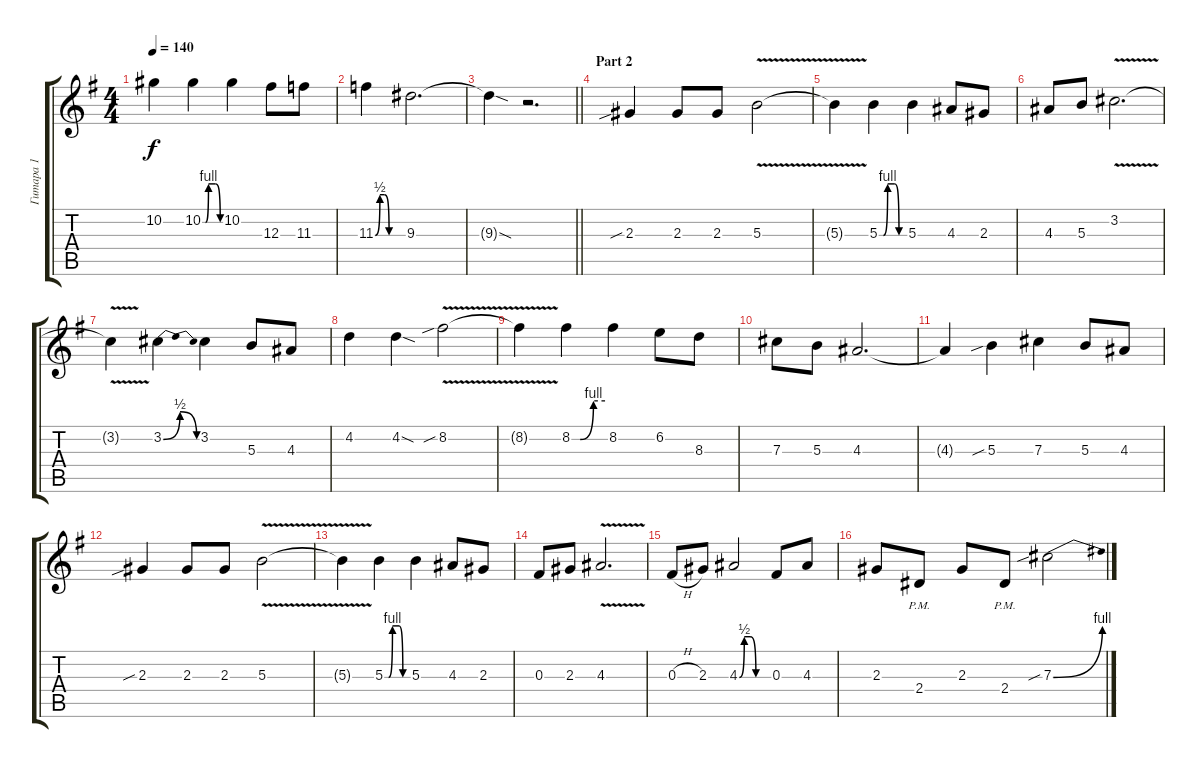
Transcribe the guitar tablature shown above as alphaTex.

\track ("Гитара 1" "Гитара 1") {instrument distortionguitar}
\staff {score tabs}
\tuning (Eb4 Bb3 Gb3 Db3 Ab2 Eb2) {hide}
\ts (4 4)
\tempo 140
\clef g2
\ks eminor
10.2{t}.4{dy f} 10.2{be (custom 0 0 10 0 20 4 44 4 60 0)}.4 10.2.4 12.3.8 11.3.8 |
11.3{be (custom 0 0 10 2 20 2 30 0 60 0)}.4 9.3.2{d} |
\barLineRight lightlight
9.3{sod t}.4 r.2{d} |
\section ("" "Part 2")
2.3{sib}.4 2.3.8 2.3.8 5.3{v}.2 |
5.3{t}.4 5.3{be (custom 0 0 10 0 20 4 37 4 47 0 60 0)}.4 5.3.4 4.3.8 2.3.8 |
4.3.8 5.3.8 3.2{v}.2{d} |
3.2{t}.4 3.2{be (bendrelease 0 0 15 2 41 2 60 0)}.4 3.2.4 5.3.8 4.3.8 |
4.2.4 4.2{sod}.4 8.2{v sib}.2 |
8.2{t}.4 8.2{be (custom 0 0 15 0 39 4 60 4)}.4 8.2.4 6.2.8 8.3.8 |
7.3.8 5.3.8 4.3.2{d} |
4.3{t}.4 5.3{sib}.4 7.3.4 5.3.8 4.3.8 |
2.3{sib}.4 2.3.8 2.3.8 5.3{v}.2 |
5.3{t}.4 5.3{be (custom 0 0 10 0 20 4 37 4 47 0 60 0)}.4 5.3.4 4.3.8 2.3.8 |
0.3.8 2.3.8 4.3{v}.2{d} |
0.3{h}.8 2.3.8 4.3{be (custom 0 0 10 2 22 2 34 0 60 0)}.2 0.3.8 4.3.8 |
2.3.8 2.4{pm}.8 2.3.8 2.4{pm}.8 7.3{be (bend 0 0 60 4) sib}.2
